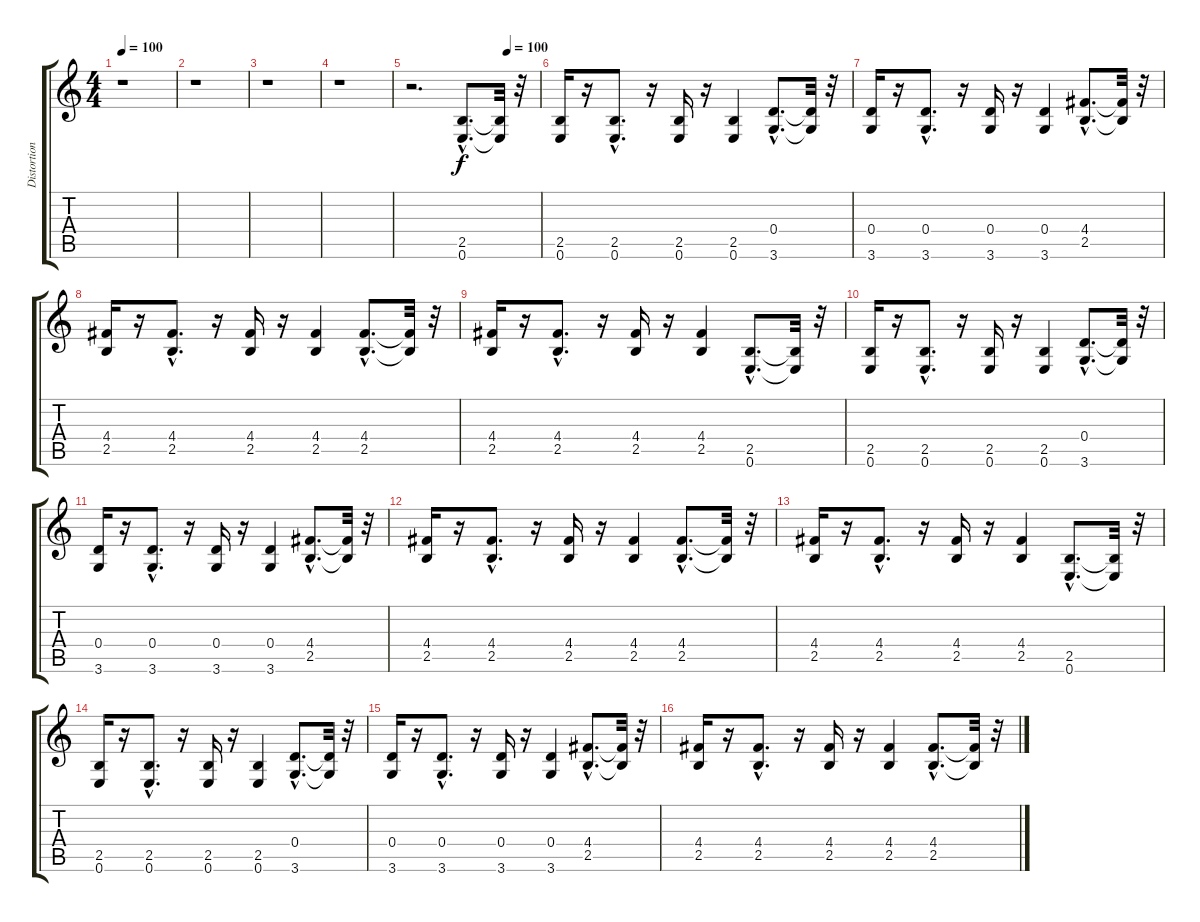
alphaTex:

\track ("Distortion Guitar" "Distortion") {instrument distortionguitar}
\staff {score tabs}
\tuning (E4 B3 G3 D3 A2 E2) {hide}
\ts (4 4)
\tempo 100
\clef g2
\ks c
r.1{dy f} |
r.1 |
r.1 |
r.1 |
\tempo (100 0.75)
r.2{d} (2.5{hac} 0.6{hac}).8{d} (2.5{t} 0.6{t}).32 r.32 |
(2.5 0.6).16 r.16 (2.5{hac} 0.6{hac}).8{d} r.16 (2.5 0.6).16 r.16 (2.5 0.6).4 (0.4{hac} 3.6{hac}).8{d} (0.4{t} 3.6{t}).32 r.32 |
(0.4 3.6).16 r.16 (0.4{hac} 3.6{hac}).8{d} r.16 (0.4 3.6).16 r.16 (0.4 3.6).4 (4.4{hac} 2.5{hac}).8{d} (4.4{t} 2.5{t}).32 r.32 |
(4.4 2.5).16 r.16 (4.4{hac} 2.5{hac}).8{d} r.16 (4.4 2.5).16 r.16 (4.4 2.5).4 (4.4{hac} 2.5{hac}).8{d} (4.4{t} 2.5{t}).32 r.32 |
(4.4 2.5).16 r.16 (4.4{hac} 2.5{hac}).8{d} r.16 (4.4 2.5).16 r.16 (4.4 2.5).4 (2.5{hac} 0.6{hac}).8{d} (2.5{t} 0.6{t}).32 r.32 |
(2.5 0.6).16 r.16 (2.5{hac} 0.6{hac}).8{d} r.16 (2.5 0.6).16 r.16 (2.5 0.6).4 (0.4{hac} 3.6{hac}).8{d} (0.4{t} 3.6{t}).32 r.32 |
(0.4 3.6).16 r.16 (0.4{hac} 3.6{hac}).8{d} r.16 (0.4 3.6).16 r.16 (0.4 3.6).4 (4.4{hac} 2.5{hac}).8{d} (4.4{t} 2.5{t}).32 r.32 |
(4.4 2.5).16 r.16 (4.4{hac} 2.5{hac}).8{d} r.16 (4.4 2.5).16 r.16 (4.4 2.5).4 (4.4{hac} 2.5{hac}).8{d} (4.4{t} 2.5{t}).32 r.32 |
(4.4 2.5).16 r.16 (4.4{hac} 2.5{hac}).8{d} r.16 (4.4 2.5).16 r.16 (4.4 2.5).4 (2.5{hac} 0.6{hac}).8{d} (2.5{t} 0.6{t}).32 r.32 |
(2.5 0.6).16 r.16 (2.5{hac} 0.6{hac}).8{d} r.16 (2.5 0.6).16 r.16 (2.5 0.6).4 (0.4{hac} 3.6{hac}).8{d} (0.4{t} 3.6{t}).32 r.32 |
(0.4 3.6).16 r.16 (0.4{hac} 3.6{hac}).8{d} r.16 (0.4 3.6).16 r.16 (0.4 3.6).4 (4.4{hac} 2.5{hac}).8{d} (4.4{t} 2.5{t}).32 r.32 |
(4.4 2.5).16 r.16 (4.4{hac} 2.5{hac}).8{d} r.16 (4.4 2.5).16 r.16 (4.4 2.5).4 (4.4{hac} 2.5{hac}).8{d} (4.4{t} 2.5{t}).32 r.32
